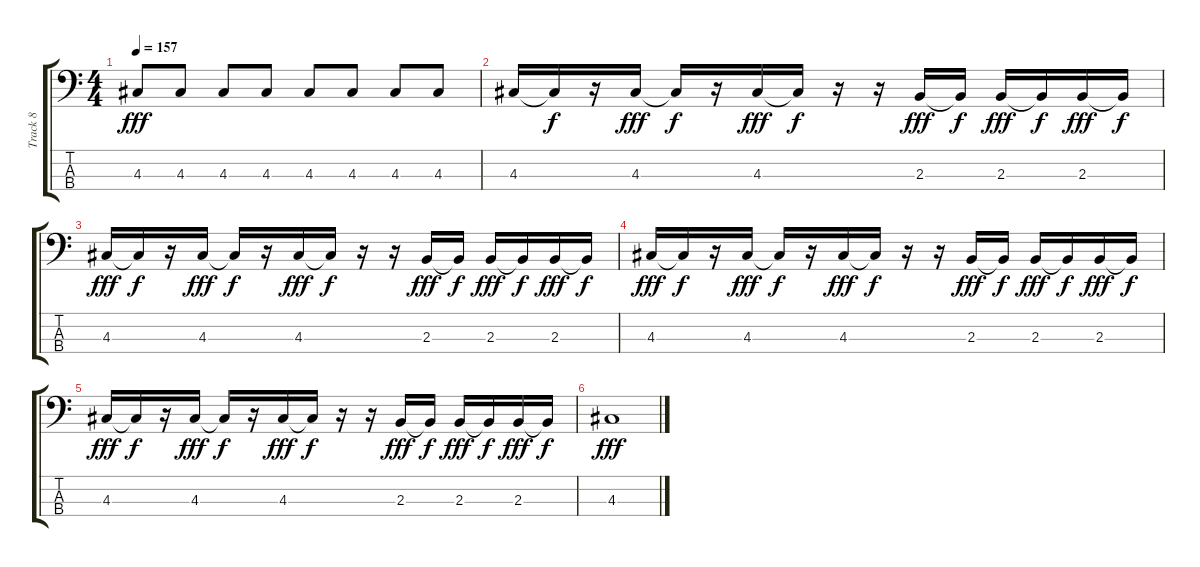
\track ("Track 8" "Track 8") {instrument electricbasspick}
\staff {score tabs}
\tuning (G2 D2 A1 E1) {hide}
\ts (4 4)
\tempo 157
\clef f4
\ks c
4.3.8{dy fff} 4.3.8 4.3.8 4.3.8 4.3.8 4.3.8 4.3.8 4.3.8 |
4.3.16 4.3{t}.16{dy f} r.16 4.3.16{dy fff} 4.3{t}.16{dy f} r.16 4.3.16{dy fff} 4.3{t}.16{dy f} r.16 r.16 2.3.16{dy fff} 2.3{t}.16{dy f} 2.3.16{dy fff} 2.3{t}.16{dy f} 2.3.16{dy fff} 2.3{t}.16{dy f} |
4.3.16{dy fff} 4.3{t}.16{dy f} r.16 4.3.16{dy fff} 4.3{t}.16{dy f} r.16 4.3.16{dy fff} 4.3{t}.16{dy f} r.16 r.16 2.3.16{dy fff} 2.3{t}.16{dy f} 2.3.16{dy fff} 2.3{t}.16{dy f} 2.3.16{dy fff} 2.3{t}.16{dy f} |
4.3.16{dy fff} 4.3{t}.16{dy f} r.16 4.3.16{dy fff} 4.3{t}.16{dy f} r.16 4.3.16{dy fff} 4.3{t}.16{dy f} r.16 r.16 2.3.16{dy fff} 2.3{t}.16{dy f} 2.3.16{dy fff} 2.3{t}.16{dy f} 2.3.16{dy fff} 2.3{t}.16{dy f} |
4.3.16{dy fff} 4.3{t}.16{dy f} r.16 4.3.16{dy fff} 4.3{t}.16{dy f} r.16 4.3.16{dy fff} 4.3{t}.16{dy f} r.16 r.16 2.3.16{dy fff} 2.3{t}.16{dy f} 2.3.16{dy fff} 2.3{t}.16{dy f} 2.3.16{dy fff} 2.3{t}.16{dy f} |
4.3.1{dy fff}
